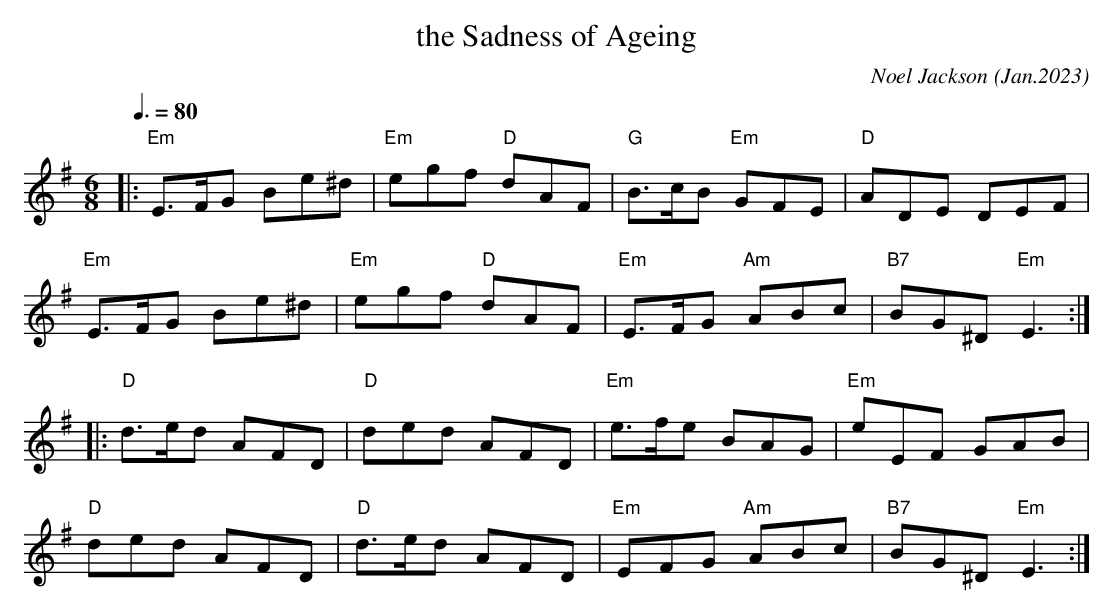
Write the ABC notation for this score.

X:1
T: the Sadness of Ageing
C: Noel Jackson (Jan.2023)
L: 1/8
M: 6/8
Q: 3/8=80
K: Em
|: \
"Em"E>FG Be^d | "Em"egf "D"dAF |  "G"B>cB "Em"GFE | "D"ADE      DEF |
"Em"E>FG Be^d | "Em"egf "D"dAF | "Em"E>FG "Am"ABc | "B7"BG^D "Em"E3 :|
|:\
"D"d>ed AFD | "D" ded AFD | "Em"e>fe    BAG | "Em"eEF     GAB |
"D"ded  AFD | "D"d>ed AFD | "Em"EFG "Am"ABc | "B7"BG^D "Em"E3 :|
